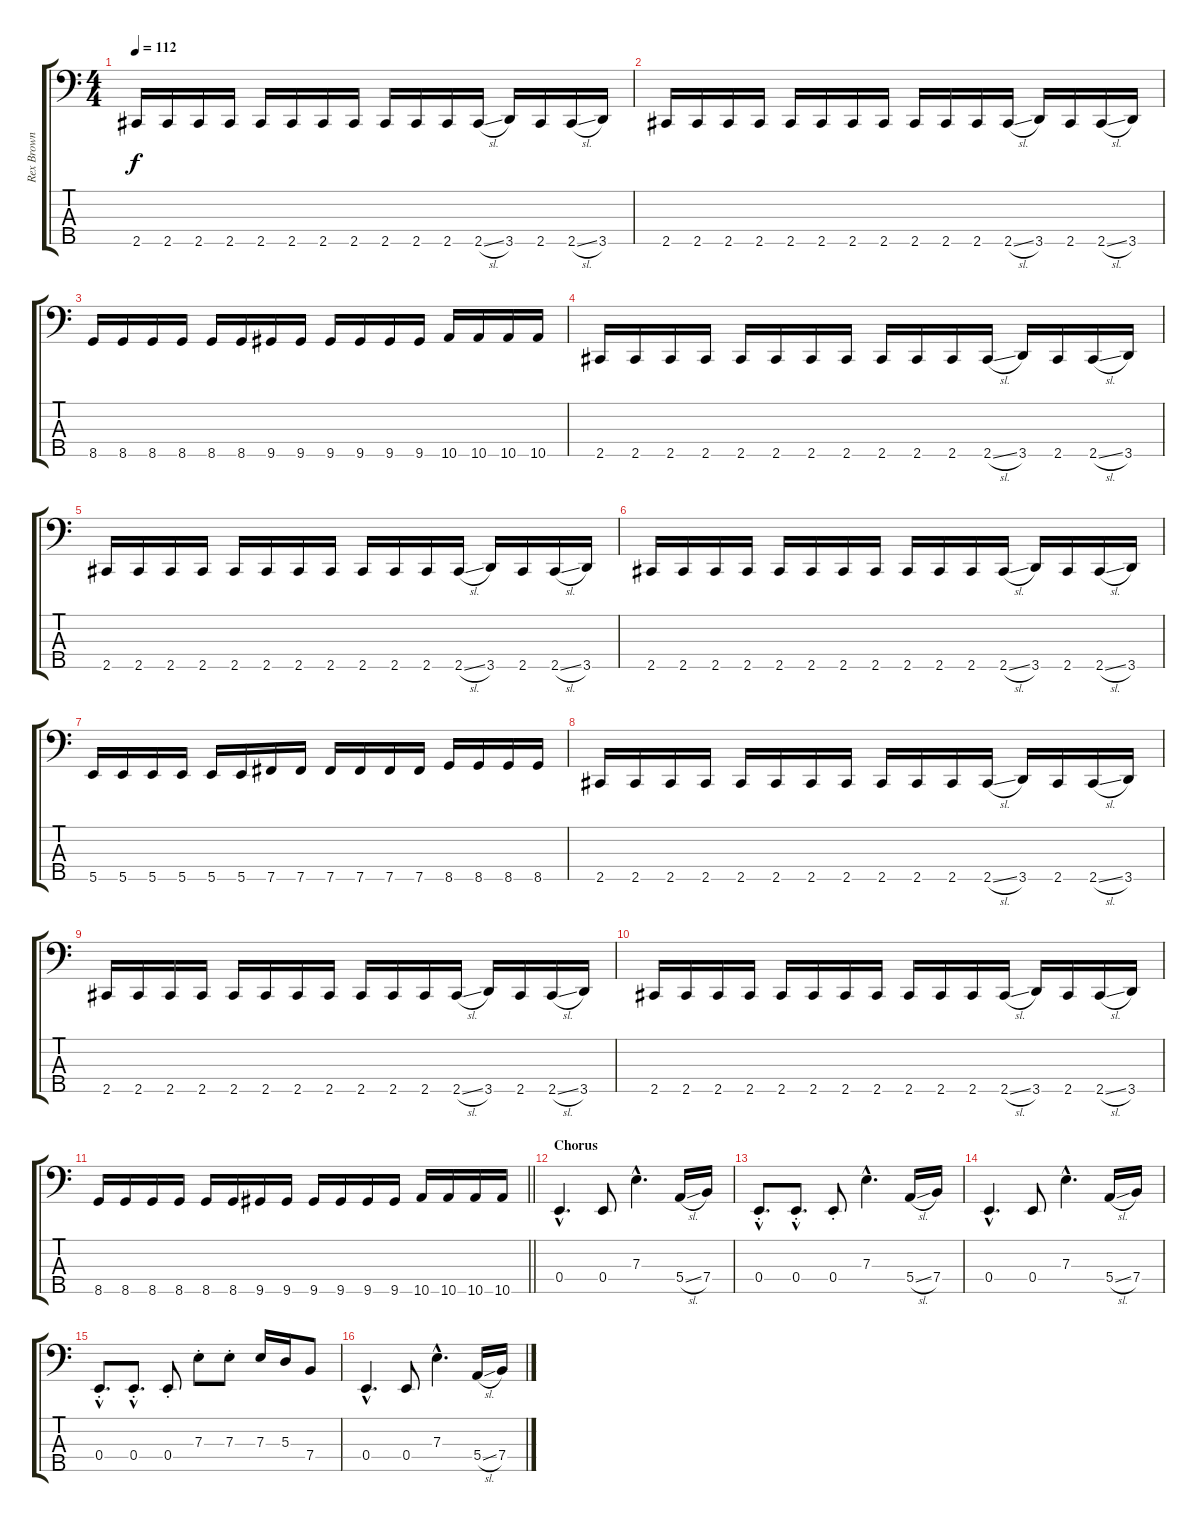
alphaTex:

\track ("Rex Brown" "Rex Brown") {instrument electricbasspick}
\staff {score tabs}
\tuning (G2 D2 A1 E1 B0) {hide}
\ts (4 4)
\tempo 112
\clef f4
\ks c
2.5.16{dy f} 2.5.16 2.5.16 2.5.16 2.5.16 2.5.16 2.5.16 2.5.16 2.5.16 2.5.16 2.5.16 2.5{sl}.16 3.5.16 2.5.16 2.5{sl}.16 3.5.16 |
2.5.16 2.5.16 2.5.16 2.5.16 2.5.16 2.5.16 2.5.16 2.5.16 2.5.16 2.5.16 2.5.16 2.5{sl}.16 3.5.16 2.5.16 2.5{sl}.16 3.5.16 |
8.5.16 8.5.16 8.5.16 8.5.16 8.5.16 8.5.16 9.5.16 9.5.16 9.5.16 9.5.16 9.5.16 9.5.16 10.5.16 10.5.16 10.5.16 10.5.16 |
2.5.16 2.5.16 2.5.16 2.5.16 2.5.16 2.5.16 2.5.16 2.5.16 2.5.16 2.5.16 2.5.16 2.5{sl}.16 3.5.16 2.5.16 2.5{sl}.16 3.5.16 |
2.5.16 2.5.16 2.5.16 2.5.16 2.5.16 2.5.16 2.5.16 2.5.16 2.5.16 2.5.16 2.5.16 2.5{sl}.16 3.5.16 2.5.16 2.5{sl}.16 3.5.16 |
2.5.16 2.5.16 2.5.16 2.5.16 2.5.16 2.5.16 2.5.16 2.5.16 2.5.16 2.5.16 2.5.16 2.5{sl}.16 3.5.16 2.5.16 2.5{sl}.16 3.5.16 |
5.5.16 5.5.16 5.5.16 5.5.16 5.5.16 5.5.16 7.5.16 7.5.16 7.5.16 7.5.16 7.5.16 7.5.16 8.5.16 8.5.16 8.5.16 8.5.16 |
2.5.16 2.5.16 2.5.16 2.5.16 2.5.16 2.5.16 2.5.16 2.5.16 2.5.16 2.5.16 2.5.16 2.5{sl}.16 3.5.16 2.5.16 2.5{sl}.16 3.5.16 |
2.5.16 2.5.16 2.5.16 2.5.16 2.5.16 2.5.16 2.5.16 2.5.16 2.5.16 2.5.16 2.5.16 2.5{sl}.16 3.5.16 2.5.16 2.5{sl}.16 3.5.16 |
2.5.16 2.5.16 2.5.16 2.5.16 2.5.16 2.5.16 2.5.16 2.5.16 2.5.16 2.5.16 2.5.16 2.5{sl}.16 3.5.16 2.5.16 2.5{sl}.16 3.5.16 |
\barLineRight lightlight
8.5.16 8.5.16 8.5.16 8.5.16 8.5.16 8.5.16 9.5.16 9.5.16 9.5.16 9.5.16 9.5.16 9.5.16 10.5.16 10.5.16 10.5.16 10.5.16 |
\section ("" "Chorus")
0.4{hac}.4{d} 0.4.8 7.3{hac}.4{d} 5.4{sl}.16 7.4.16 |
0.4{hac st}.8{d} 0.4{hac st}.8{d} 0.4{st}.8 7.3{hac}.4{d} 5.4{sl}.16 7.4.16 |
0.4{hac}.4{d} 0.4.8 7.3{hac}.4{d} 5.4{sl}.16 7.4.16 |
0.4{hac st}.8{d} 0.4{hac st}.8{d} 0.4{st}.8 7.3{st}.8 7.3{st}.8 7.3.16 5.3.16 7.4.8 |
0.4{hac}.4{d} 0.4.8 7.3{hac}.4{d} 5.4{sl}.16 7.4.16
